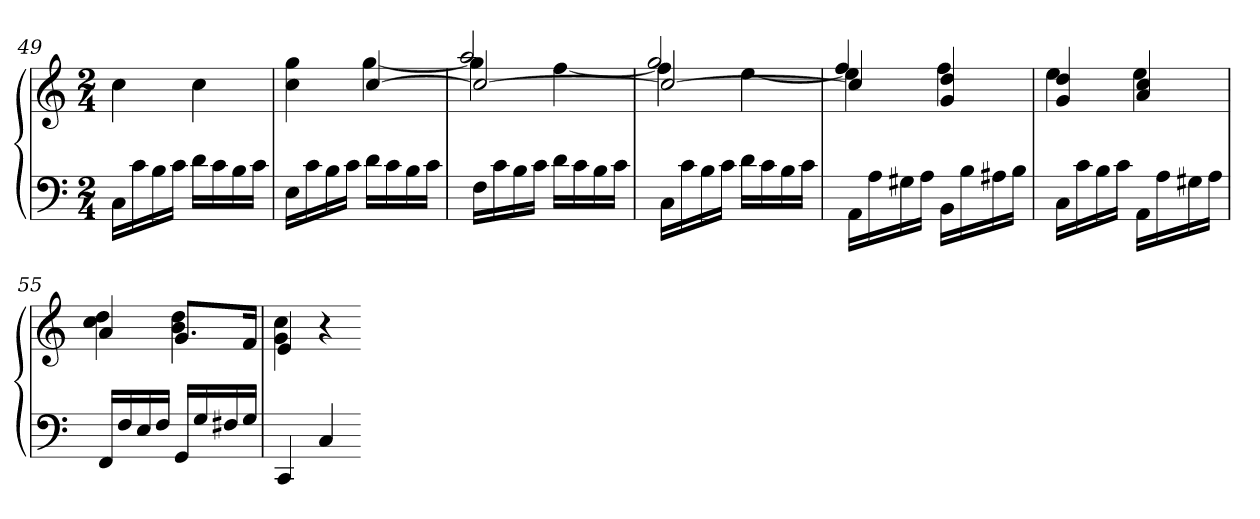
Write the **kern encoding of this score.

**kern	**kern
*part1	*part1
*staff2	*staff1
*clefF4	*clefG2
*k[]	*k[]
*C:	*C:
*M2/4	*M2/4
=49	=49
16CLL	4cc
16c	.
16B	.
16cJJ	.
16dLL	4cc
16c	.
16B	.
16cJJ	.
=50	=50
*	*^
16ELL	4cc 4gg	4ryy
16c	.	.
16B	.	.
16cJJ	.	.
16dLL	[4cc	[4gg
16c	.	.
16B	.	.
16cJJ	.	.
=51	=51	=51
*	*	*^
16FLL	2cc_	4gg]	2aa
16c	.	.	.
16B	.	.	.
16cJJ	.	.	.
16dLL	.	[4ff	.
16c	.	.	.
16B	.	.	.
16cJJ	.	.	.
=52	=52	=52	=52
16CLL	2cc_	4ff]	2gg
16c	.	.	.
16B	.	.	.
16cJJ	.	.	.
16dLL	.	[4ee	.
16c	.	.	.
16B	.	.	.
16cJJ	.	.	.
=53	=53	=53	=53
16AALL	4cc]	4ee]	4ff
16A	.	.	.
16G#X	.	.	.
16AJJ	.	.	.
16BBLL	4g 4dd	4ff	4ryy
16B	.	.	.
16A#X	.	.	.
16BJJ	.	.	.
*	*	*v	*v
=54	=54	=54
16CLL	4g 4dd	4ee
16c	.	.
16B	.	.
16cJJ	.	.
16AALL	4a 4cc	4ee
16A	.	.
16G#X	.	.
16AJJ	.	.
=55	=55	=55
16FFLL	4a	4cc 4dd
16F	.	.
16E	.	.
16FJJ	.	.
16GGLL	8.gL	4b 4dd
16G	.	.
16F#X	.	.
16GJJ	16fJk	.
=56	=56	=56
4CC	4e	4g 4cc
4C	4r	4ryy
*	*v	*v
=-	=-
*-	*-
